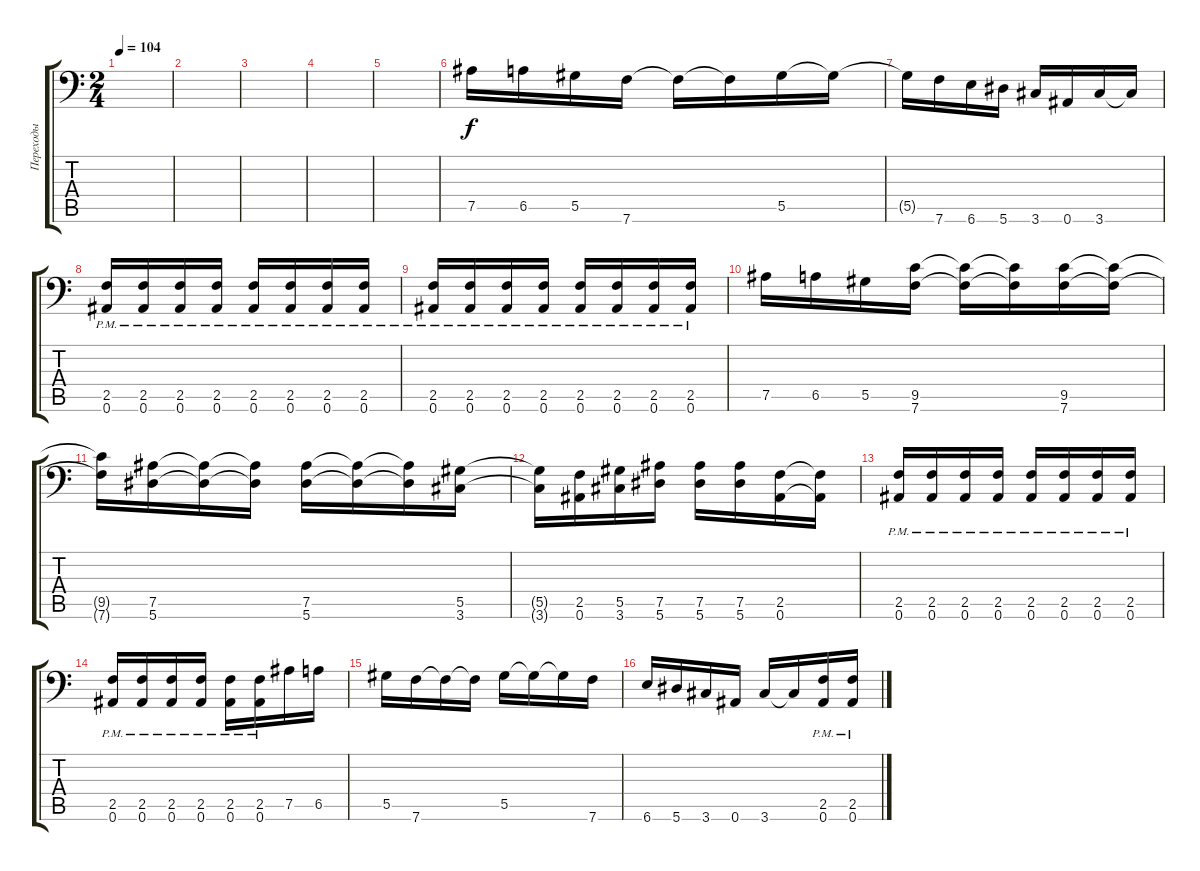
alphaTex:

\track ("Переходы" "Переходы") {instrument distortionguitar}
\staff {score tabs}
\tuning (Bb3 F3 Db3 Ab2 Eb2 Bb1) {hide}
\ts (2 4)
\tempo 104
\clef f4
\ks c
|
|
|
|
|
7.5.16 6.5.16 5.5.16 7.6.16 7.6{t}.16 7.6{t}.16 5.5.16 5.5{t}.16 |
5.5{t}.16 7.6.16 6.6.16 5.6.16 3.6.16 0.6.16 3.6.16 3.6{t}.16 |
(2.5{pm} 0.6{pm}).16 (2.5{pm} 0.6{pm}).16 (2.5{pm} 0.6{pm}).16 (2.5{pm} 0.6{pm}).16 (2.5{pm} 0.6{pm}).16 (2.5{pm} 0.6{pm}).16 (2.5{pm} 0.6{pm}).16 (2.5{pm} 0.6{pm}).16 |
(2.5{pm} 0.6{pm}).16 (2.5{pm} 0.6{pm}).16 (2.5{pm} 0.6{pm}).16 (2.5{pm} 0.6{pm}).16 (2.5{pm} 0.6{pm}).16 (2.5{pm} 0.6{pm}).16 (2.5{pm} 0.6{pm}).16 (2.5{pm} 0.6{pm}).16 |
7.5.16 6.5.16 5.5.16 (9.5 7.6).16 (9.5{t} 7.6{t}).16 (9.5{t} 7.6{t}).16 (9.5 7.6).16 (9.5{t} 7.6{t}).16 |
(9.5{t} 7.6{t}).16 (7.5 5.6).16 (7.5{t} 5.6{t}).16 (7.5{t} 5.6{t}).16 (7.5 5.6).16 (7.5{t} 5.6{t}).16 (7.5{t} 5.6{t}).16 (5.5 3.6).16 |
(5.5{t} 3.6{t}).16 (2.5 0.6).16 (5.5 3.6).16 (7.5 5.6).16 (7.5 5.6).16 (7.5 5.6).16 (2.5 0.6).16 (2.5{t} 0.6{t}).16 |
(2.5{pm} 0.6{pm}).16 (2.5{pm} 0.6{pm}).16 (2.5{pm} 0.6{pm}).16 (2.5{pm} 0.6{pm}).16 (2.5{pm} 0.6{pm}).16 (2.5{pm} 0.6{pm}).16 (2.5{pm} 0.6{pm}).16 (2.5{pm} 0.6{pm}).16 |
(2.5{pm} 0.6{pm}).16 (2.5{pm} 0.6{pm}).16 (2.5{pm} 0.6{pm}).16 (2.5{pm} 0.6{pm}).16 (2.5{pm} 0.6{pm}).16 (2.5{pm} 0.6{pm}).16 7.5.16 6.5.16 |
5.5.16 7.6.16 7.6{t}.16 7.6{t}.16 5.5.16 5.5{t}.16 5.5{t}.16 7.6.16 |
6.6.16 5.6.16 3.6.16 0.6.16 3.6.16 3.6{t}.16 (2.5{pm} 0.6{pm}).16 (2.5{pm} 0.6{pm}).16
